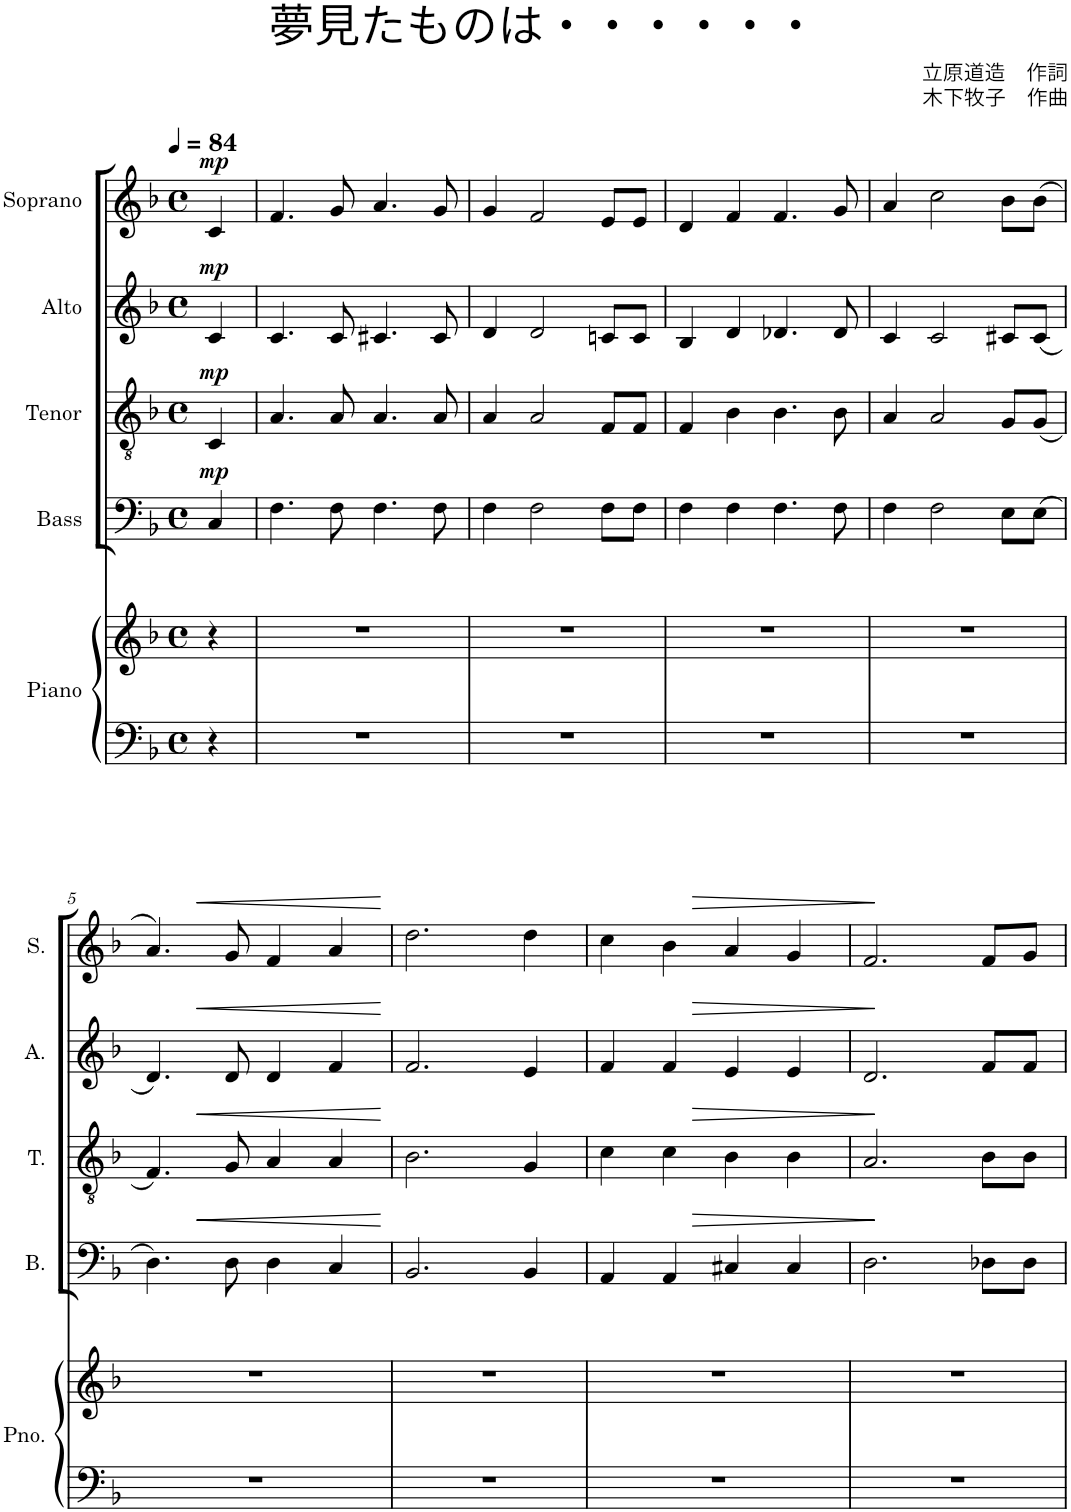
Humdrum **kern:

**kern	**kern	**kern	**dynam	**kern	**dynam	**kern	**dynam	**kern	**dynam
*part5	*part5	*part4	*part4	*part3	*part3	*part2	*part2	*part1	*part1
*staff6	*staff5	*staff4	*staff4	*staff3	*staff3	*staff2	*staff2	*staff1	*staff1
*I"Piano	*	*I"Bass	*	*I"Tenor	*	*I"Alto	*	*I"Soprano	*
*I'Pno.	*	*I'B.	*	*I'T.	*	*I'A.	*	*I'S.	*
*clefF4	*clefG2	*clefF4	*	*clefGv2	*	*clefG2	*	*clefG2	*
*k[b-]	*k[b-]	*k[b-]	*	*k[b-]	*	*k[b-]	*	*k[b-]	*
*M4/4	*M4/4	*M4/4	*	*M4/4	*	*M4/4	*	*M4/4	*
*met(c)	*met(c)	*met(c)	*	*met(c)	*	*met(c)	*	*met(c)	*
*MM84	*MM84	*MM84	*	*MM84	*	*MM84	*	*MM84	*
=1	=1	=1	=1	=1	=1	=1	=1	=1	=1
!	!	!	!LO:DY:a	!	!LO:DY:a	!	!LO:DY:a	!	!LO:DY:a
4r	4r	4C/	mp	4C/	mp	4c/	mp	4c/	mp
=1	=1	=1	=1	=1	=1	=1	=1	=1	=1
1r	1r	4.F\	.	4.A/	.	4.c/	.	4.f/	.
.	.	8F\	.	8A/	.	8c/	.	8g/	.
.	.	4.F\	.	4.A/	.	4.c#X/	.	4.a/	.
.	.	8F\	.	8A/	.	8c#/	.	8g/	.
=2	=2	=2	=2	=2	=2	=2	=2	=2	=2
1r	1r	4F\	.	4A/	.	4d/	.	4g/	.
.	.	2F\	.	2A/	.	2d/	.	2f/	.
.	.	8F\L	.	8F/L	.	8cn/L	.	8e/L	.
.	.	8F\J	.	8F/J	.	8c/J	.	8e/J	.
=3	=3	=3	=3	=3	=3	=3	=3	=3	=3
1r	1r	4F\	.	4F/	.	4B-/	.	4d/	.
.	.	4F\	.	4B-\	.	4d/	.	4f/	.
.	.	4.F\	.	4.B-\	.	4.d-X/	.	4.f/	.
.	.	8F\	.	8B-\	.	8d-/	.	8g/	.
=4	=4	=4	=4	=4	=4	=4	=4	=4	=4
1r	1r	4F\	.	4A/	.	4c/	.	4a/	.
.	.	2F\	.	2A/	.	2c/	.	2cc\	.
.	.	8E\L	.	8G/L	.	8c#X/L	.	8b-\L	.
.	.	(8E\J	.	(8G/J	.	(8c#/J	.	(8b-\J	.
!!LO:LB:g=z
=5	=5	=5	=5	=5	=5	=5	=5	=5	=5
1r	1r	4.D\)	.	4.F/)	.	4.d/)	.	4.a/)	.
!	!	!	!LO:HP:b	!	!LO:HP:b	!	!LO:HP:b	!	!LO:HP:b
.	.	8D\	<	8G/	<	8d/	<	8g/	<
.	.	4D\	.	4A/	.	4d/	.	4f/	.
.	.	4C/	.	4A/	.	4f/	.	4a/	.
.	.	.	.	.	.	.	.	.	[
=6	=6	=6	=6	=6	=6	=6	=6	=6	=6
1r	1r	2.BB-/	.	2.B-\	.	2.f/	.	2.dd\	.
.	.	4BB-/	.	4G/	.	4e/	.	4dd\	.
=7	=7	=7	=7	=7	=7	=7	=7	=7	=7
1r	1r	4AA/	.	4c\	.	4f/	.	4cc\	.
.	.	4AA/	.	4c\	.	4f/	.	4b-\	.
!	!	!	!	!	!	!	!	!	!LO:HP:b
.	.	4C#X/	.	4B-\	.	4e/	.	4a/	>
.	.	4C#/	.	4B-\	.	4e/	.	4g/	.
=8	=8	=8	=8	=8	=8	=8	=8	=8	=8
1r	1r	2.D\	.	2.A/	.	2.d/	.	2.f/	.
.	.	8D-X\L	[	8B-\L	[	8f/L	[	8f/L	]
.	.	8D-\J	.	8B-\J	.	8f/J	.	8g/J	.
=	=	=	=	=	=	=	=	=	=
*-	*-	*-	*-	*-	*-	*-	*-	*-	*-
